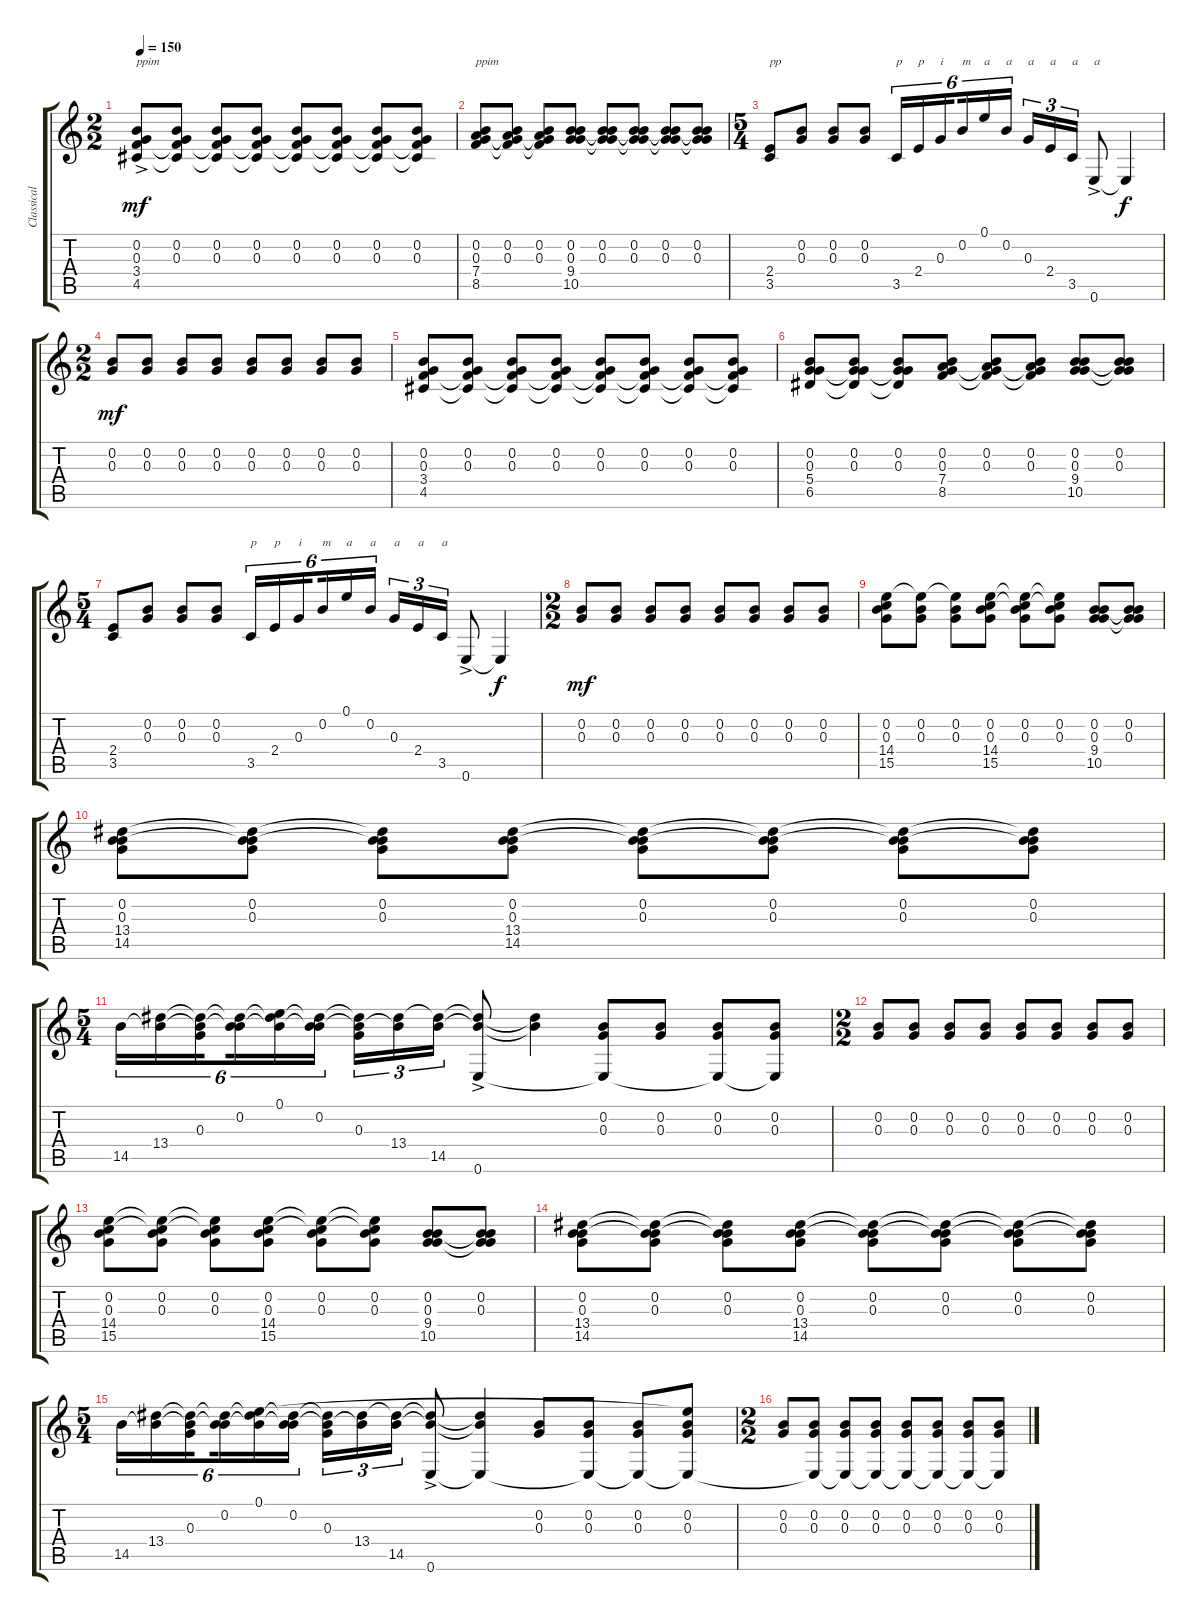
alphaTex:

\track ("Classical guitar" "Classical ") {instrument acousticguitarnylon}
\staff {score tabs}
\tuning (E4 B3 G3 D3 A2 E2) {hide}
\ts (2 2)
\tempo 150
\clef g2
\ks c
(0.2 0.3 3.4 4.5{ac}).8{txt "ppim" dy mf} (0.2 0.3 3.4{t} 4.5{t}).8 (0.2 0.3 3.4{t} 4.5{t}).8 (0.2 0.3 3.4{t} 4.5{t}).8 (0.2 0.3 3.4{t} 4.5{t}).8 (0.2 0.3 3.4{t} 4.5{t}).8 (0.2 0.3 3.4{t} 4.5{t}).8 (0.2 0.3 3.4{t} 4.5{t}).8 |
(0.2 0.3 7.4 8.5).8{txt "ppim"} (0.2 0.3 7.4{t} 8.5{t}).8 (0.2 0.3 7.4{t} 8.5{t}).8 (0.2 0.3 9.4 10.5).8 (0.2 0.3 9.4{t} 10.5{t}).8 (0.2 0.3 9.4{t} 10.5{t}).8 (0.2 0.3 9.4{t} 10.5{t}).8 (0.2 0.3 9.4{t} 10.5{t}).8 |
\ts (5 4)
(2.4 3.5).8{txt "pp"} (0.2 0.3).8 (0.2 0.3).8 (0.2 0.3).8 3.5.16{tu (6 4) txt "p"} 2.4.16{tu (6 4) txt "p"} 0.3.16{tu (6 4) txt "i" beam splitsecondary} 0.2.16{tu (6 4) txt "m"} 0.1.16{tu (6 4) txt "a"} 0.2.16{tu (6 4) txt "a"} 0.3.16{tu (3 2) txt "a"} 2.4.16{tu (3 2) txt "a"} 3.5.16{tu (3 2) txt "a"} 0.6{ac}.8{txt "a"} 0.6{t}.4{dy f} |
\ts (2 2)
(0.2 0.3).8{dy mf} (0.2 0.3).8 (0.2 0.3).8 (0.2 0.3).8 (0.2 0.3).8 (0.2 0.3).8 (0.2 0.3).8 (0.2 0.3).8 |
(0.2 0.3 3.4 4.5).8 (0.2 0.3 3.4{t} 4.5{t}).8 (0.2 0.3 3.4{t} 4.5{t}).8 (0.2 0.3 3.4{t} 4.5{t}).8 (0.2 0.3 3.4{t} 4.5{t}).8 (0.2 0.3 3.4{t} 4.5{t}).8 (0.2 0.3 3.4{t} 4.5{t}).8 (0.2 0.3 3.4{t} 4.5{t}).8 |
(0.2 0.3 5.4 6.5).8 (0.2 0.3 5.4{t} 6.5{t}).8 (0.2 0.3 5.4{t} 6.5{t}).8 (0.2 0.3 7.4 8.5).8 (0.2 0.3 7.4{t} 8.5{t}).8 (0.2 0.3 7.4{t} 8.5{t}).8 (0.2 0.3 9.4 10.5).8 (0.2 0.3 9.4{t} 10.5{t}).8 |
\ts (5 4)
(2.4 3.5).8 (0.2 0.3).8 (0.2 0.3).8 (0.2 0.3).8 3.5.16{tu (6 4) txt "p"} 2.4.16{tu (6 4) txt "p"} 0.3.16{tu (6 4) txt "i" beam splitsecondary} 0.2.16{tu (6 4) txt "m"} 0.1.16{tu (6 4) txt "a"} 0.2.16{tu (6 4) txt "a"} 0.3.16{tu (3 2) txt "a"} 2.4.16{tu (3 2) txt "a"} 3.5.16{tu (3 2) txt "a"} 0.6{ac}.8 0.6{t}.4{dy f} |
\ts (2 2)
(0.2 0.3).8{dy mf} (0.2 0.3).8 (0.2 0.3).8 (0.2 0.3).8 (0.2 0.3).8 (0.2 0.3).8 (0.2 0.3).8 (0.2 0.3).8 |
(0.2 0.3 14.4 15.5).8 (0.2 0.3 14.4{t}).8 (0.2 0.3 14.4{t}).8 (0.2 0.3 14.4 15.5).8 (0.2 0.3 14.4{t} 15.5{t}).8 (0.2 0.3 14.4{t} 15.5{t}).8 (0.2 0.3 9.4 10.5).8 (0.2 0.3 9.4{t} 10.5{t}).8 |
(0.2 0.3 13.4 14.5).8 (0.2 0.3 13.4{t} 14.5{t}).8 (0.2 0.3 13.4{t} 14.5{t}).8 (0.2 0.3 13.4 14.5).8 (0.2 0.3 13.4{t} 14.5{t}).8 (0.2 0.3 13.4{t} 14.5{t}).8 (0.2 0.3 13.4{t} 14.5{t}).8 (0.2 0.3 13.4{t} 14.5{t}).8 |
\ts (5 4)
14.5.16{tu (6 4)} (13.4 14.5{t}).16{tu (6 4)} (0.3 13.4{t} 14.5{t}).16{tu (6 4) beam splitsecondary} (0.2 13.4{t} 14.5{t}).16{tu (6 4)} (0.1 13.4{t} 14.5{t}).16{tu (6 4)} (0.2 13.4{t} 14.5{t}).16{tu (6 4)} (0.3 13.4{t} 14.5{t}).16{tu (3 2)} (13.4 14.5{t}).16{tu (3 2)} (13.4{t} 14.5).16{tu (3 2)} (13.4{t} 14.5{t} 0.6{ac}).8 (13.4{t} 14.5{t}).4 (0.2 0.3 0.6{t}).8 (0.2 0.3).8 (0.2 0.3 0.6{t}).8 (0.2 0.3 0.6{t}).8 |
\ts (2 2)
(0.2 0.3).8 (0.2 0.3).8 (0.2 0.3).8 (0.2 0.3).8 (0.2 0.3).8 (0.2 0.3).8 (0.2 0.3).8 (0.2 0.3).8 |
(0.2 0.3 14.4 15.5).8 (0.2 0.3 14.4{t} 15.5{t}).8 (0.2 0.3 14.4{t} 15.5{t}).8 (0.2 0.3 14.4 15.5).8 (0.2 0.3 14.4{t} 15.5{t}).8 (0.2 0.3 14.4{t} 15.5{t}).8 (0.2 0.3 9.4 10.5).8 (0.2 0.3 9.4{t} 10.5{t}).8 |
(0.2 0.3 13.4 14.5).8 (0.2 0.3 13.4{t} 14.5{t}).8 (0.2 0.3 13.4{t} 14.5{t}).8 (0.2 0.3 13.4 14.5).8 (0.2 0.3 13.4{t} 14.5{t}).8 (0.2 0.3 13.4{t} 14.5{t}).8 (0.2 0.3 13.4{t} 14.5{t}).8 (0.2 0.3 13.4{t} 14.5{t}).8 |
\ts (5 4)
14.5.16{tu (6 4)} (13.4 14.5{t}).16{tu (6 4)} (0.3 13.4{t} 14.5{t}).16{tu (6 4) beam splitsecondary} (0.2 13.4{t} 14.5{t}).16{tu (6 4)} (0.1 13.4{t} 14.5{t}).16{tu (6 4)} (0.2 13.4{t} 14.5{t}).16{tu (6 4)} (0.3 13.4{t} 14.5{t}).16{tu (3 2)} (13.4 14.5{t}).16{tu (3 2)} (13.4{t} 14.5).16{tu (3 2)} (13.4{t} 14.5{t} 0.6{ac}).8 (13.4{t} 14.5{t} 0.6{t}).4 (0.2 0.3).8 (0.2 0.3 0.6{t}).8 (0.2 0.3 0.6{t}).8 (0.1{t} 0.2 0.3 0.6{t}).8 |
\ts (2 2)
(0.2 0.3).8 (0.2 0.3 0.6{t}).8 (0.2 0.3 0.6{t}).8 (0.2 0.3 0.6{t}).8 (0.2 0.3 0.6{t}).8 (0.2 0.3 0.6{t}).8 (0.2 0.3 0.6{t}).8 (0.2 0.3 0.6{t}).8
